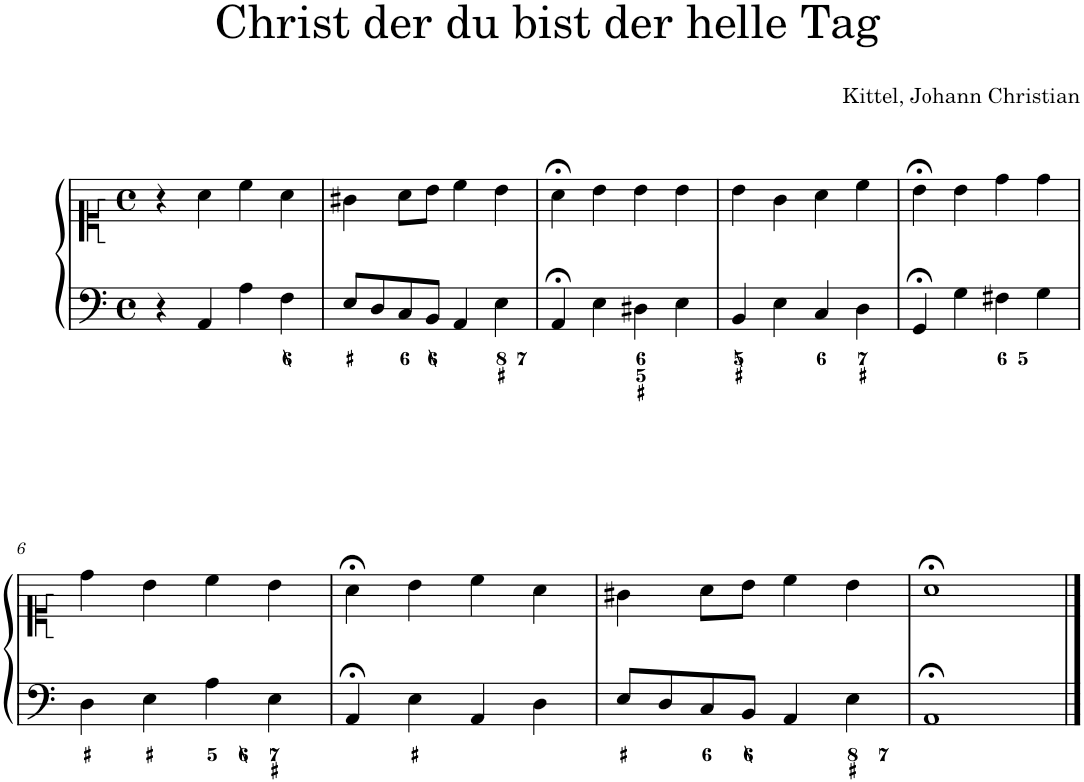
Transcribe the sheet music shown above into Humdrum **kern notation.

**kern	**kern
*part1	*part1
*staff2	*staff1
*I"Piano	*
*I'Pno.	*
*clefF4	*clefC1
*k[]	*k[]
*M4/4	*M4/4
*met(c)	*met(c)
=1	=1
4r	4r
4AA/	4a\
4A\	4cc\
4F\	4a\
=2	=2
8E/L	4g#X\
8D/	.
8C/	8a\L
8BB/J	8b\J
4AA/	4cc\
4E\	4b\
=3	=3
4AA;</	4a;<\
4E\	4b\
4D#X\	4b\
4E\	4b\
=4	=4
4BB/	4b\
4E\	4g\
4C/	4a\
4D\	4cc\
=5	=5
4GG;</	4b;<\
4G\	4b\
4F#X\	4dd\
4G\	4dd\
!!LO:LB:g=z
=6	=6
4D\	4dd\
4E\	4b\
4A\	4cc\
4E\	4b\
=7	=7
4AA;</	4a;<\
4E\	4b\
4AA/	4cc\
4D\	4a\
=8	=8
8E/L	4g#X\
8D/	.
8C/	8a\L
8BB/J	8b\J
4AA/	4cc\
4E\	4b\
=9	=9
1AA;<	1a;<
==	==
*-	*-
